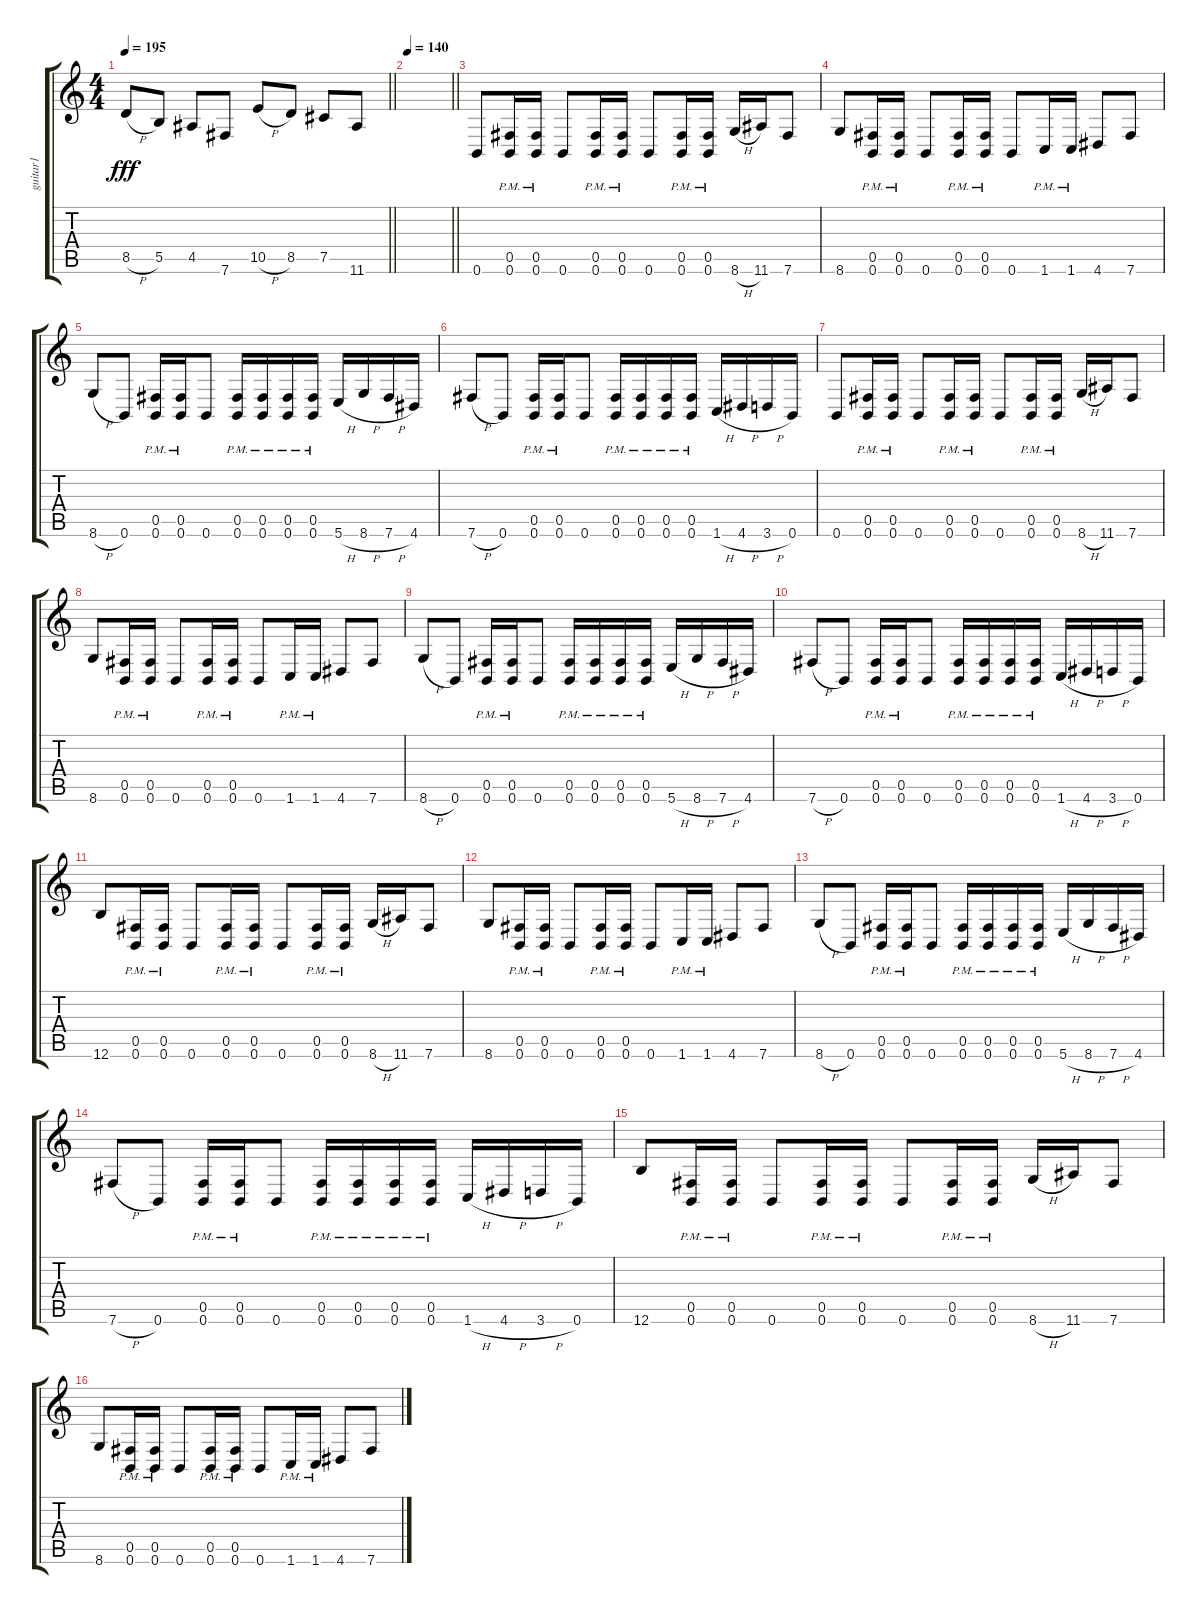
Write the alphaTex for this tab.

\track ("guitar1" "guitar1") {instrument distortionguitar}
\staff {score tabs}
\tuning (Db4 Ab3 E3 B2 Gb2 B1) {hide}
\ts (4 4)
\tempo 195
\clef g2
\barLineRight lightlight
\ks c
8.5{h}.8{dy fff} 5.5.8 4.5.8 7.6.8 10.5{h}.8 8.5.8 7.5.8 11.6.8 |
\section ("" "")
\tempo 140
\barLineRight lightlight
|
\section ("" "")
0.6.8 (0.5{pm} 0.6{pm}).16 (0.5{pm} 0.6{pm}).16 0.6.8 (0.5{pm} 0.6{pm}).16 (0.5{pm} 0.6{pm}).16 0.6.8 (0.5{pm} 0.6{pm}).16 (0.5{pm} 0.6{pm}).16 8.6{h}.16 11.6.16 7.6.8 |
8.6.8 (0.5{pm} 0.6{pm}).16 (0.5{pm} 0.6{pm}).16 0.6.8 (0.5{pm} 0.6{pm}).16 (0.5{pm} 0.6{pm}).16 0.6.8 1.6{pm}.16 1.6{pm}.16 4.6.8 7.6.8 |
8.6{h}.8 0.6.8 (0.5{pm} 0.6{pm}).16 (0.5{pm} 0.6{pm}).16 0.6.8 (0.5{pm} 0.6{pm}).16 (0.5{pm} 0.6{pm}).16 (0.5{pm} 0.6{pm}).16 (0.5{pm} 0.6{pm}).16 5.6{h}.16 8.6{h}.16 7.6{h}.16 4.6.16 |
7.6{h}.8 0.6.8 (0.5{pm} 0.6{pm}).16 (0.5{pm} 0.6{pm}).16 0.6.8 (0.5{pm} 0.6{pm}).16 (0.5{pm} 0.6{pm}).16 (0.5{pm} 0.6{pm}).16 (0.5{pm} 0.6{pm}).16 1.6{h}.16 4.6{h}.16 3.6{h}.16 0.6.16 |
0.6.8 (0.5{pm} 0.6{pm}).16 (0.5{pm} 0.6{pm}).16 0.6.8 (0.5{pm} 0.6{pm}).16 (0.5{pm} 0.6{pm}).16 0.6.8 (0.5{pm} 0.6{pm}).16 (0.5{pm} 0.6{pm}).16 8.6{h}.16 11.6.16 7.6.8 |
8.6.8 (0.5{pm} 0.6{pm}).16 (0.5{pm} 0.6{pm}).16 0.6.8 (0.5{pm} 0.6{pm}).16 (0.5{pm} 0.6{pm}).16 0.6.8 1.6{pm}.16 1.6{pm}.16 4.6.8 7.6.8 |
8.6{h}.8 0.6.8 (0.5{pm} 0.6{pm}).16 (0.5{pm} 0.6{pm}).16 0.6.8 (0.5{pm} 0.6{pm}).16 (0.5{pm} 0.6{pm}).16 (0.5{pm} 0.6{pm}).16 (0.5{pm} 0.6{pm}).16 5.6{h}.16 8.6{h}.16 7.6{h}.16 4.6.16 |
7.6{h}.8 0.6.8 (0.5{pm} 0.6{pm}).16 (0.5{pm} 0.6{pm}).16 0.6.8 (0.5{pm} 0.6{pm}).16 (0.5{pm} 0.6{pm}).16 (0.5{pm} 0.6{pm}).16 (0.5{pm} 0.6{pm}).16 1.6{h}.16 4.6{h}.16 3.6{h}.16 0.6.16 |
12.6.8 (0.5{pm} 0.6{pm}).16 (0.5{pm} 0.6{pm}).16 0.6.8 (0.5{pm} 0.6{pm}).16 (0.5{pm} 0.6{pm}).16 0.6.8 (0.5{pm} 0.6{pm}).16 (0.5{pm} 0.6{pm}).16 8.6{h}.16 11.6.16 7.6.8 |
8.6.8 (0.5{pm} 0.6{pm}).16 (0.5{pm} 0.6{pm}).16 0.6.8 (0.5{pm} 0.6{pm}).16 (0.5{pm} 0.6{pm}).16 0.6.8 1.6{pm}.16 1.6{pm}.16 4.6.8 7.6.8 |
8.6{h}.8 0.6.8 (0.5{pm} 0.6{pm}).16 (0.5{pm} 0.6{pm}).16 0.6.8 (0.5{pm} 0.6{pm}).16 (0.5{pm} 0.6{pm}).16 (0.5{pm} 0.6{pm}).16 (0.5{pm} 0.6{pm}).16 5.6{h}.16 8.6{h}.16 7.6{h}.16 4.6.16 |
7.6{h}.8 0.6.8 (0.5{pm} 0.6{pm}).16 (0.5{pm} 0.6{pm}).16 0.6.8 (0.5{pm} 0.6{pm}).16 (0.5{pm} 0.6{pm}).16 (0.5{pm} 0.6{pm}).16 (0.5{pm} 0.6{pm}).16 1.6{h}.16 4.6{h}.16 3.6{h}.16 0.6.16 |
12.6.8 (0.5{pm} 0.6{pm}).16 (0.5{pm} 0.6{pm}).16 0.6.8 (0.5{pm} 0.6{pm}).16 (0.5{pm} 0.6{pm}).16 0.6.8 (0.5{pm} 0.6{pm}).16 (0.5{pm} 0.6{pm}).16 8.6{h}.16 11.6.16 7.6.8 |
8.6.8 (0.5{pm} 0.6{pm}).16 (0.5{pm} 0.6{pm}).16 0.6.8 (0.5{pm} 0.6{pm}).16 (0.5{pm} 0.6{pm}).16 0.6.8 1.6{pm}.16 1.6{pm}.16 4.6.8 7.6.8
